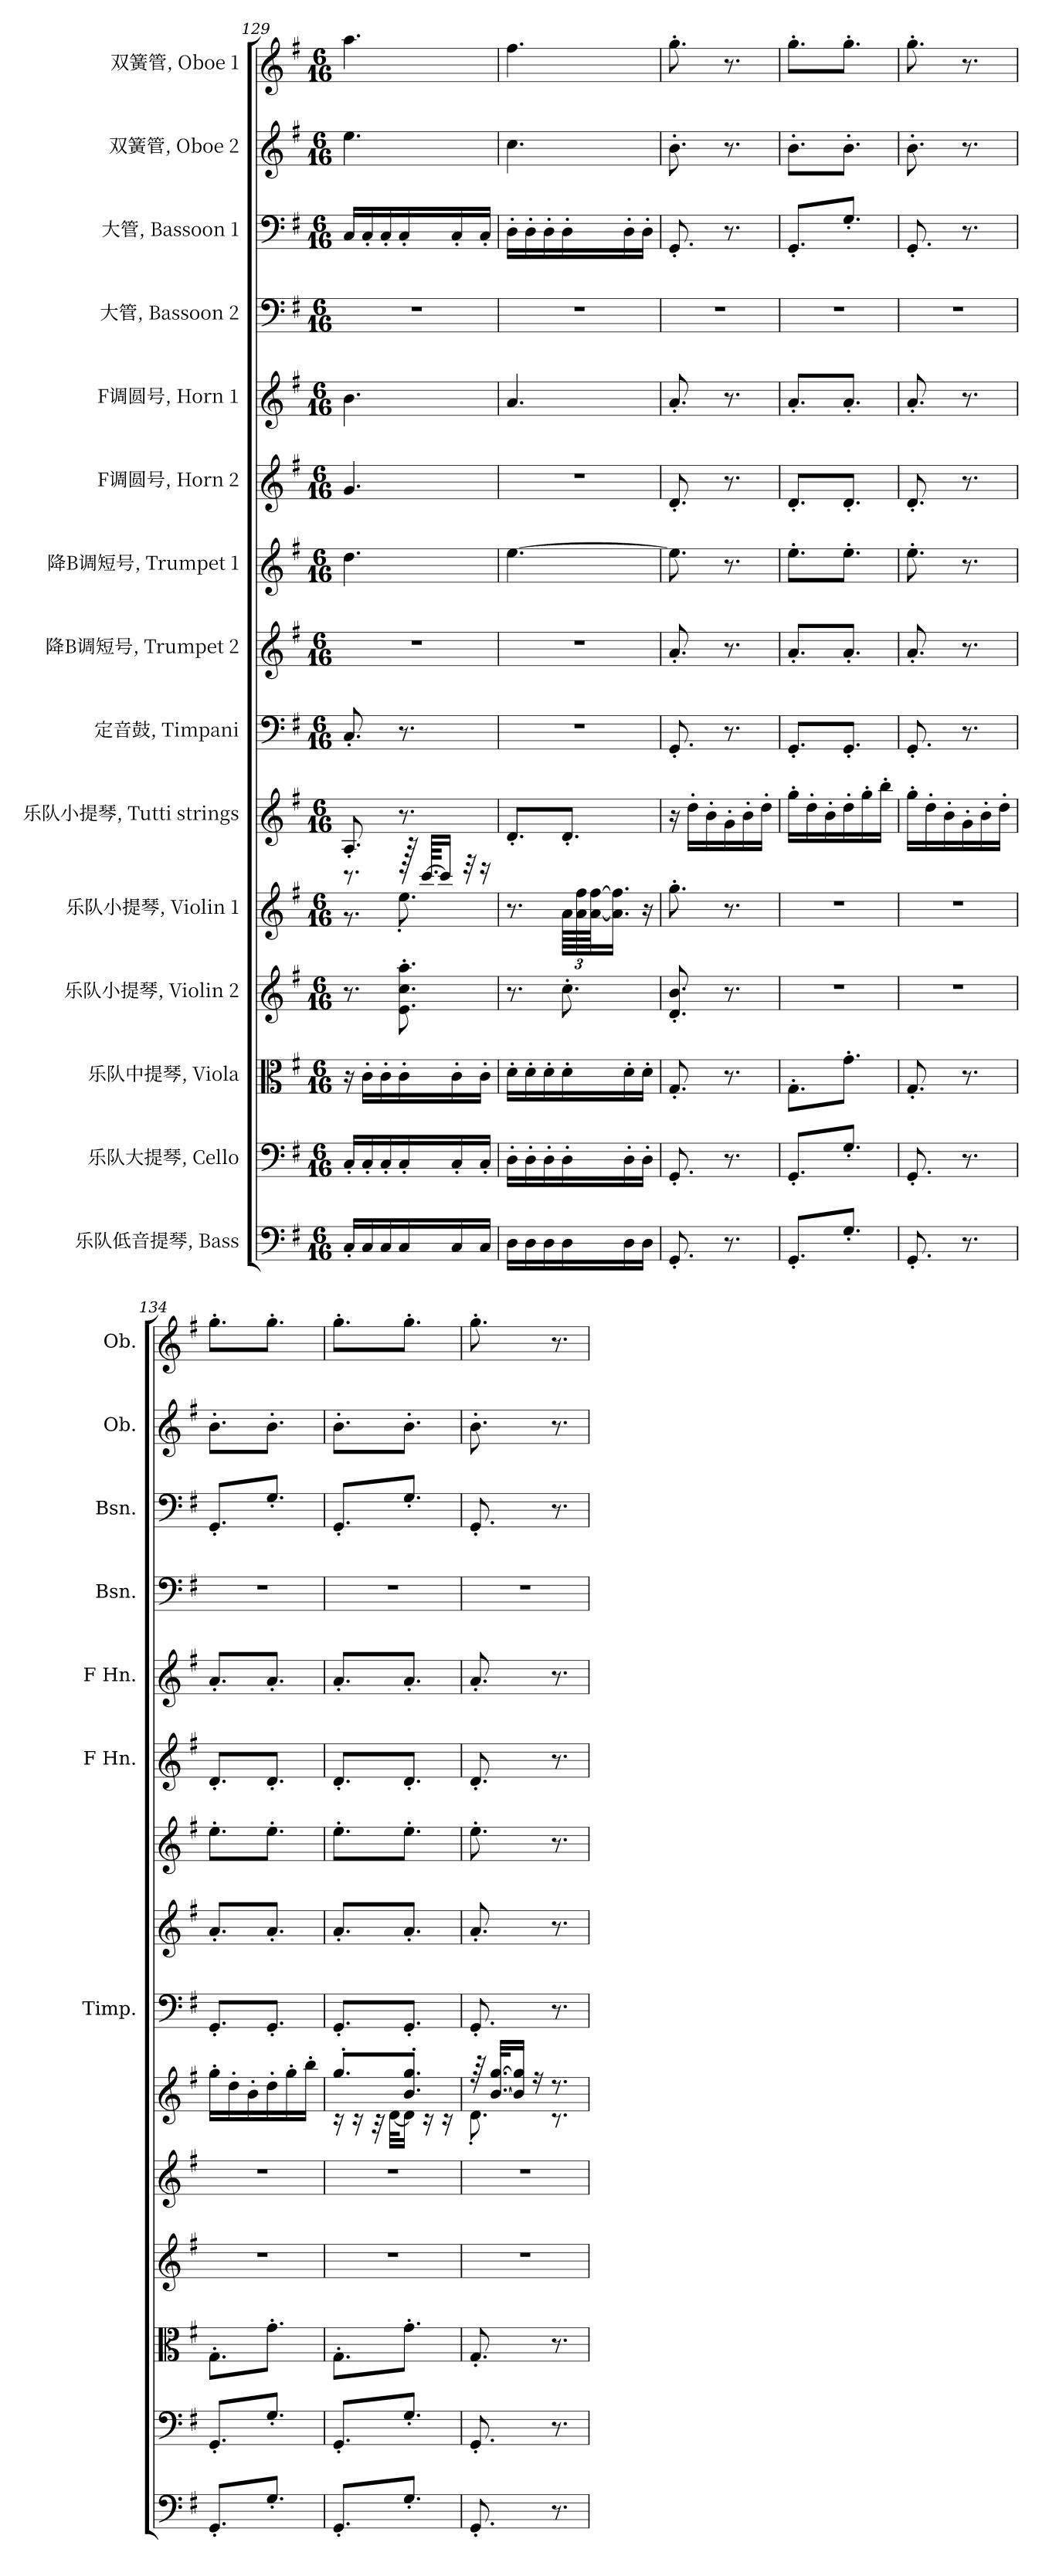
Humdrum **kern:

**kern	**kern	**kern	**kern	**kern	**kern	**kern	**kern	**kern	**kern	**kern	**kern	**kern	**kern	**kern
*part15	*part14	*part13	*part12	*part11	*part10	*part9	*part8	*part7	*part6	*part5	*part4	*part3	*part2	*part1
*staff15	*staff14	*staff13	*staff12	*staff11	*staff10	*staff9	*staff8	*staff7	*staff6	*staff5	*staff4	*staff3	*staff2	*staff1
*I"乐队低音提琴, Bass	*I"乐队大提琴, Cello	*I"乐队中提琴, Viola	*I"乐队小提琴, Violin 2	*I"乐队小提琴, Violin 1	*I"乐队小提琴, Tutti strings	*I"定音鼓, Timpani	*I"降B调短号, Trumpet 2	*I"降B调短号, Trumpet 1	*I"F调圆号, Horn 2	*I"F调圆号, Horn 1	*I"大管, Bassoon 2	*I"大管, Bassoon 1	*I"双簧管, Oboe 2	*I"双簧管, Oboe 1
*	*	*	*	*	*	*I'Timp.	*	*	*I'F Hn.	*I'F Hn.	*I'Bsn.	*I'Bsn.	*I'Ob.	*I'Ob.
!!LO:PB:g=z
*clefF4	*clefF4	*clefC3	*clefG2	*clefG2	*clefG2	*clefF4	*clefG2	*clefG2	*clefG2	*clefG2	*clefF4	*clefF4	*clefG2	*clefG2
*ITrd7c12	*	*	*	*	*	*	*ITrd1c2	*ITrd1c2	*ITrd4c7	*ITrd4c7	*	*	*	*
*k[f#]	*k[f#]	*k[f#]	*k[f#]	*k[f#]	*k[f#]	*k[f#]	*k[b-]	*k[b-]	*k[]	*k[]	*k[f#]	*k[f#]	*k[f#]	*k[f#]
*M6/16	*M6/16	*M6/16	*M6/16	*M6/16	*M6/16	*M6/16	*M6/16	*M6/16	*M6/16	*M6/16	*M6/16	*M6/16	*M6/16	*M6/16
*MM128	*MM128	*MM128	*MM128	*MM128	*MM128	*MM128	*MM128	*MM128	*MM128	*MM128	*MM128	*MM128	*MM128	*MM128
=129	=129	=129	=129	=129	=129	=129	=129	=129	=129	=129	=129	=129	=129	=129
*	*	*	*	*^	*	*	*	*	*	*	*	*	*	*
16CC'/LL	16C'/LL	16r	8.r	8.r	8.r	8.A'/	8.C'/	4.r	4.cc\	4.c/	4.e\	4.r	16C/LL	4.ee\	4.aa\
16CC/	16C'/	16c'\LL	.	.	.	.	.	.	.	.	.	.	16C'/	.	.
16CC/	16C'/	16c'\	.	.	.	.	.	.	.	.	.	.	16C'/	.	.
16CC/	16C'/	16c'\	8.e\' 8.cc\' 8.aa\'	128r	8.ee'\	8.r	8.r	.	.	.	.	.	16C'/	.	.
.	.	.	.	[64.ccc/KKLL	.	.	.	.	.	.	.	.	.	.	.
.	.	.	.	16ccc/JJ]	.	.	.	.	.	.	.	.	.	.	.
16CC/	16C'/	16c'\	.	.	.	.	.	.	.	.	.	.	16C'/	.	.
.	.	.	.	32r	.	.	.	.	.	.	.	.	.	.	.
16CC/JJ	16C'/JJ	16c'\JJ	.	16r	.	.	.	.	.	.	.	.	16C'/JJ	.	.
*	*	*	*	*v	*v	*	*	*	*	*	*	*	*	*	*
=130	=130	=130	=130	=130	=130	=130	=130	=130	=130	=130	=130	=130	=130	=130
*	*	*	*	*	*	*	*	*	*	*	*	*	*	*MM123
16DD\LL	16D'\LL	16d'\LL	8.r	8.r	8.d'/L	4.r	4.r	[4.dd\	4.r	4.d/	4.r	16D'\LL	4.cc\	4.ff#\
16DD\	16D'\	16d'\	.	.	.	.	.	.	.	.	.	16D'\	.	.
16DD\	16D'\	16d'\	.	.	.	.	.	.	.	.	.	16D'\	.	.
*	*	*	*	*Xbrackettup	*	*	*	*	*	*	*	*	*	*
16DD\	16D'\	16d'\	8.cc'\	96a\LLLL	8.d'/J	.	.	.	.	.	.	16D'\	.	.
.	.	.	.	96a\ 96ff#\	.	.	.	.	.	.	.	.	.	.
.	.	.	.	[96a\ [96ff#\JJ	.	.	.	.	.	.	.	.	.	.
.	.	.	.	16.a\] 16.ff#\]JJ	.	.	.	.	.	.	.	.	.	.
16DD\	16D'\	16d'\	.	.	.	.	.	.	.	.	.	16D'\	.	.
16DD\JJ	16D'\JJ	16d'\JJ	.	16r	.	.	.	.	.	.	.	16D'\JJ	.	.
=131	=131	=131	=131	=131	=131	=131	=131	=131	=131	=131	=131	=131	=131	=131
*	*	*	*	*	*	*	*	*	*	*	*	*	*	*MM122
8.GGG'/	8.GG'/	8.G'/	8.d/' 8.b/'	8.gg'\	16r	8.GG'/	8.g'/	8.dd\]	8.G'/	8.d'/	4.r	8.GG'/	8.b'\	8.gg'\
.	.	.	.	.	16dd'\LL	.	.	.	.	.	.	.	.	.
.	.	.	.	.	16b'\	.	.	.	.	.	.	.	.	.
8.r	8.r	8.r	8.r	8.r	16g'\	8.r	8.r	8.r	8.r	8.r	.	8.r	8.r	8.r
.	.	.	.	.	16b'\	.	.	.	.	.	.	.	.	.
.	.	.	.	.	16dd'\JJ	.	.	.	.	.	.	.	.	.
=132	=132	=132	=132	=132	=132	=132	=132	=132	=132	=132	=132	=132	=132	=132
8.GGG'/L	8.GG'/L	8.G'\L	4.r	4.r	16gg'\LL	8.GG'/L	8.g'/L	8.dd'\L	8.G'/L	8.d'/L	4.r	8.GG'/L	8.b'\L	8.gg'\L
.	.	.	.	.	16dd'\	.	.	.	.	.	.	.	.	.
.	.	.	.	.	16b'\	.	.	.	.	.	.	.	.	.
8.GG'/J	8.G'/J	8.g'\J	.	.	16dd'\	8.GG'/J	8.g'/J	8.dd'\J	8.G'/J	8.d'/J	.	8.G'/J	8.b'\J	8.gg'\J
.	.	.	.	.	16gg'\	.	.	.	.	.	.	.	.	.
.	.	.	.	.	16bb'\JJ	.	.	.	.	.	.	.	.	.
=133	=133	=133	=133	=133	=133	=133	=133	=133	=133	=133	=133	=133	=133	=133
*	*	*	*	*	*	*	*	*	*	*	*	*	*	*MM124
8.GGG'/	8.GG'/	8.G'/	4.r	4.r	16gg'\LL	8.GG'/	8.g'/	8.dd'\	8.G'/	8.d'/	4.r	8.GG'/	8.b'\	8.gg'\
.	.	.	.	.	16dd'\	.	.	.	.	.	.	.	.	.
.	.	.	.	.	16b'\	.	.	.	.	.	.	.	.	.
8.r	8.r	8.r	.	.	16g'\	8.r	8.r	8.r	8.r	8.r	.	8.r	8.r	8.r
.	.	.	.	.	16b'\	.	.	.	.	.	.	.	.	.
.	.	.	.	.	16dd'\JJ	.	.	.	.	.	.	.	.	.
!!LO:PB:g=z
=134	=134	=134	=134	=134	=134	=134	=134	=134	=134	=134	=134	=134	=134	=134
8.GGG'/L	8.GG'/L	8.G'\L	4.r	4.r	16gg'\LL	8.GG'/L	8.g'/L	8.dd'\L	8.G'/L	8.d'/L	4.r	8.GG'/L	8.b'\L	8.gg'\L
.	.	.	.	.	16dd'\	.	.	.	.	.	.	.	.	.
.	.	.	.	.	16b'\	.	.	.	.	.	.	.	.	.
8.GG'/J	8.G'/J	8.g'\J	.	.	16dd'\	8.GG'/J	8.g'/J	8.dd'\J	8.G'/J	8.d'/J	.	8.G'/J	8.b'\J	8.gg'\J
.	.	.	.	.	16gg'\	.	.	.	.	.	.	.	.	.
.	.	.	.	.	16bb'\JJ	.	.	.	.	.	.	.	.	.
=135	=135	=135	=135	=135	=135	=135	=135	=135	=135	=135	=135	=135	=135	=135
*	*	*	*	*	*	*	*	*	*	*	*	*	*	*MM122
*	*	*	*	*	*^	*	*	*	*	*	*	*	*	*
8.GGG'/L	8.GG'/L	8.G'\L	4.r	4.r	8.gg'/L	16r	8.GG'/L	8.g'/L	8.dd'\L	8.G'/L	8.d'/L	4.r	8.GG'/L	8.b'\L	8.gg'\L
.	.	.	.	.	.	16r	.	.	.	.	.	.	.	.	.
.	.	.	.	.	.	32r	.	.	.	.	.	.	.	.	.
.	.	.	.	.	.	[32d\KLL	.	.	.	.	.	.	.	.	.
*	*	*	*	*	*	*	*	*	*	*	*	*	*	*	*MM126
8.GG'/J	8.G'/J	8.g'\J	.	.	8.b/' 8.gg/'J	16d\JJ]	8.GG'/J	8.g'/J	8.dd'\J	8.G'/J	8.d'/J	.	8.G'/J	8.b'\J	8.gg'\J
.	.	.	.	.	.	16r	.	.	.	.	.	.	.	.	.
.	.	.	.	.	.	16r	.	.	.	.	.	.	.	.	.
=136	=136	=136	=136	=136	=136	=136	=136	=136	=136	=136	=136	=136	=136	=136	=136
8.GGG'/	8.GG'/	8.G'/	4.r	4.r	64r	8.d'\	8.GG'/	8.g'/	8.dd'\	8.G'/	8.d'/	4.r	8.GG'/	8.b'\	8.gg'\
.	.	.	.	.	[32.b/ [32.gg/KLL	.	.	.	.	.	.	.	.	.	.
.	.	.	.	.	16b/] 16gg/]JJ	.	.	.	.	.	.	.	.	.	.
.	.	.	.	.	16r	.	.	.	.	.	.	.	.	.	.
*	*	*	*	*	*	*	*	*	*	*	*	*	*	*	*MM120
8.r	8.r	8.r	.	.	8.r	8.r	8.r	8.r	8.r	8.r	8.r	.	8.r	8.r	8.r
*	*	*	*	*	*v	*v	*	*	*	*	*	*	*	*	*
=	=	=	=	=	=	=	=	=	=	=	=	=	=	=
*-	*-	*-	*-	*-	*-	*-	*-	*-	*-	*-	*-	*-	*-	*-
